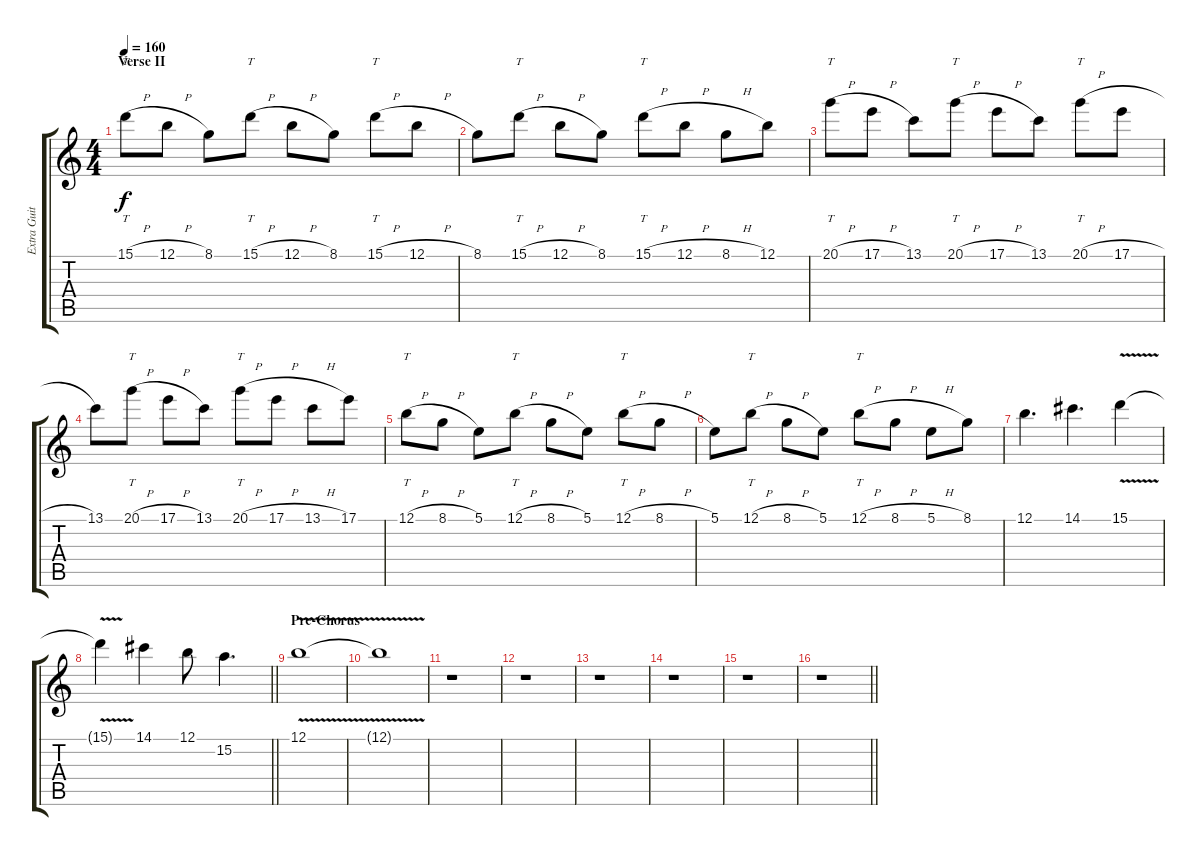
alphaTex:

\track ("Extra Guitar" "Extra Guit") {instrument overdrivenguitar}
\staff {score tabs}
\tuning (B3 Gb3 D3 A2 E2 B1) {hide}
\ts (4 4)
\section ("" "Verse II")
\tempo 160
\clef g2
\ks c
15.1{h}.8{tt dy f} 12.1{h}.8 8.1.8 15.1{h}.8{tt} 12.1{h}.8 8.1.8 15.1{h}.8{tt} 12.1{h}.8 |
8.1.8 15.1{h}.8{tt} 12.1{h}.8 8.1.8 15.1{h}.8{tt} 12.1{h}.8 8.1{h}.8 12.1.8 |
20.1{h}.8{tt} 17.1{h}.8 13.1.8 20.1{h}.8{tt} 17.1{h}.8 13.1.8 20.1{h}.8{tt} 17.1{h}.8 |
13.1.8 20.1{h}.8{tt} 17.1{h}.8 13.1.8 20.1{h}.8{tt} 17.1{h}.8 13.1{h}.8 17.1.8 |
12.1{h}.8{tt} 8.1{h}.8 5.1.8 12.1{h}.8{tt} 8.1{h}.8 5.1.8 12.1{h}.8{tt} 8.1{h}.8 |
5.1.8 12.1{h}.8{tt} 8.1{h}.8 5.1.8 12.1{h}.8{tt} 8.1{h}.8 5.1{h}.8 8.1.8 |
12.1.4{d} 14.1.4{d} 15.1{v}.4 |
\barLineRight lightlight
15.1{t}.4 14.1.4 12.1.8 15.2.4{d} |
\section ("" "Pre-Chorus")
12.1{v}.1 |
12.1{t}.1 |
r.1 |
r.1 |
r.1 |
r.1 |
r.1 |
\barLineRight lightlight
r.1
